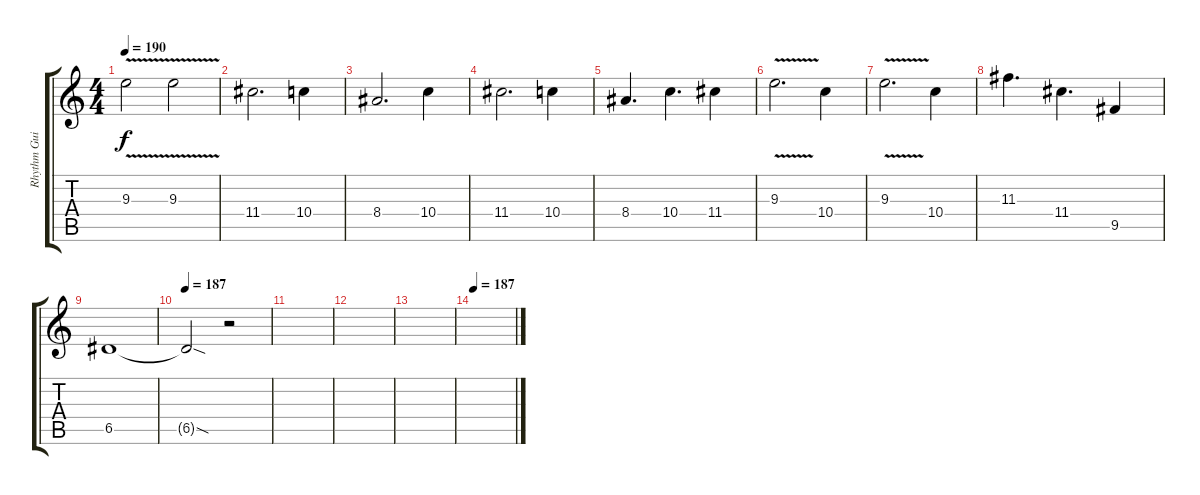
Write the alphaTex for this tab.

\track ("Rhythm Guitar" "Rhythm Gui") {instrument acousticguitarsteel}
\staff {score tabs}
\tuning (E4 B3 G3 D3 A2 D2) {hide}
\ts (4 4)
\tempo 190
\clef g2
\ks c
9.3{v}.2{dy f} 9.3{v}.2 |
11.4.2{d} 10.4.4 |
8.4.2{d} 10.4.4 |
11.4.2{d} 10.4.4 |
8.4.4{d} 10.4.4{d} 11.4.4 |
9.3{v}.2{d} 10.4.4 |
9.3{v}.2{d} 10.4.4 |
11.3.4{d} 11.4.4{d} 9.5.4 |
6.5.1 |
\tempo 187
6.5{sod t}.2{volume 13 instrument distortionguitar} r.2 |
|
|
|
\tempo 187
